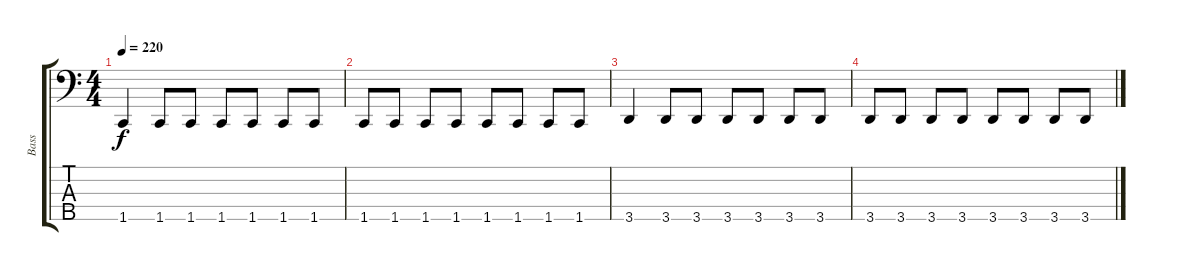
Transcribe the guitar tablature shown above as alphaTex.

\track ("Bass" "Bass") {instrument electricbasspick}
\staff {score tabs}
\tuning (G2 D2 A1 E1 B0) {hide}
\ts (4 4)
\tempo 220
\clef f4
\ks c
1.5.4{dy f} 1.5.8 1.5.8 1.5.8 1.5.8 1.5.8 1.5.8 |
1.5.8 1.5.8 1.5.8 1.5.8 1.5.8 1.5.8 1.5.8 1.5.8 |
3.5.4 3.5.8 3.5.8 3.5.8 3.5.8 3.5.8 3.5.8 |
3.5.8 3.5.8 3.5.8 3.5.8 3.5.8 3.5.8 3.5.8 3.5.8
